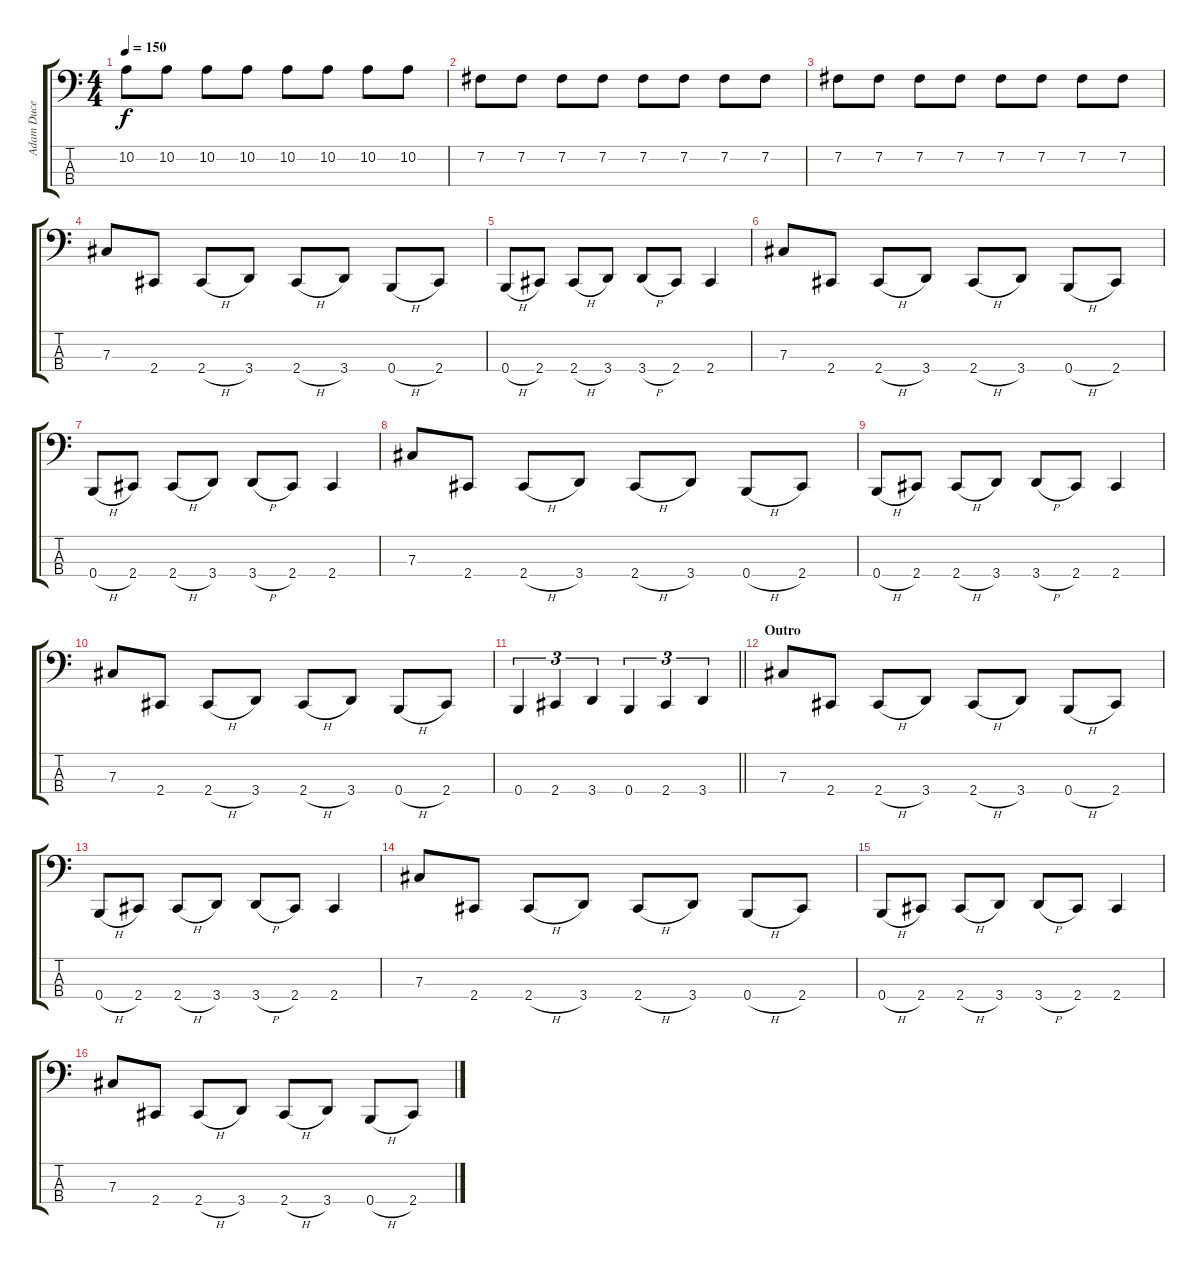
\track ("Adam Duce" "Adam Duce") {instrument electricbassfinger}
\staff {score tabs}
\tuning (E2 B1 Gb1 B0) {hide}
\ts (4 4)
\tempo 150
\clef f4
\ks c
10.2.8{dy f} 10.2.8 10.2.8 10.2.8 10.2.8 10.2.8 10.2.8 10.2.8 |
7.2.8 7.2.8 7.2.8 7.2.8 7.2.8 7.2.8 7.2.8 7.2.8 |
7.2.8 7.2.8 7.2.8 7.2.8 7.2.8 7.2.8 7.2.8 7.2.8 |
7.3.8 2.4.8 2.4{h}.8 3.4.8 2.4{h}.8 3.4.8 0.4{h}.8 2.4.8 |
0.4{h}.8 2.4.8 2.4{h}.8 3.4.8 3.4{h}.8 2.4.8 2.4.4 |
7.3.8 2.4.8 2.4{h}.8 3.4.8 2.4{h}.8 3.4.8 0.4{h}.8 2.4.8 |
0.4{h}.8 2.4.8 2.4{h}.8 3.4.8 3.4{h}.8 2.4.8 2.4.4 |
7.3.8 2.4.8 2.4{h}.8 3.4.8 2.4{h}.8 3.4.8 0.4{h}.8 2.4.8 |
0.4{h}.8 2.4.8 2.4{h}.8 3.4.8 3.4{h}.8 2.4.8 2.4.4 |
7.3.8 2.4.8 2.4{h}.8 3.4.8 2.4{h}.8 3.4.8 0.4{h}.8 2.4.8 |
\barLineRight lightlight
0.4.4{tu (3 2)} 2.4.4{tu (3 2)} 3.4.4{tu (3 2)} 0.4.4{tu (3 2)} 2.4.4{tu (3 2)} 3.4.4{tu (3 2)} |
\section ("" "Outro")
7.3.8 2.4.8 2.4{h}.8 3.4.8 2.4{h}.8 3.4.8 0.4{h}.8 2.4.8 |
0.4{h}.8 2.4.8 2.4{h}.8 3.4.8 3.4{h}.8 2.4.8 2.4.4 |
7.3.8 2.4.8 2.4{h}.8 3.4.8 2.4{h}.8 3.4.8 0.4{h}.8 2.4.8 |
0.4{h}.8 2.4.8 2.4{h}.8 3.4.8 3.4{h}.8 2.4.8 2.4.4 |
7.3.8 2.4.8 2.4{h}.8 3.4.8 2.4{h}.8 3.4.8 0.4{h}.8 2.4.8
